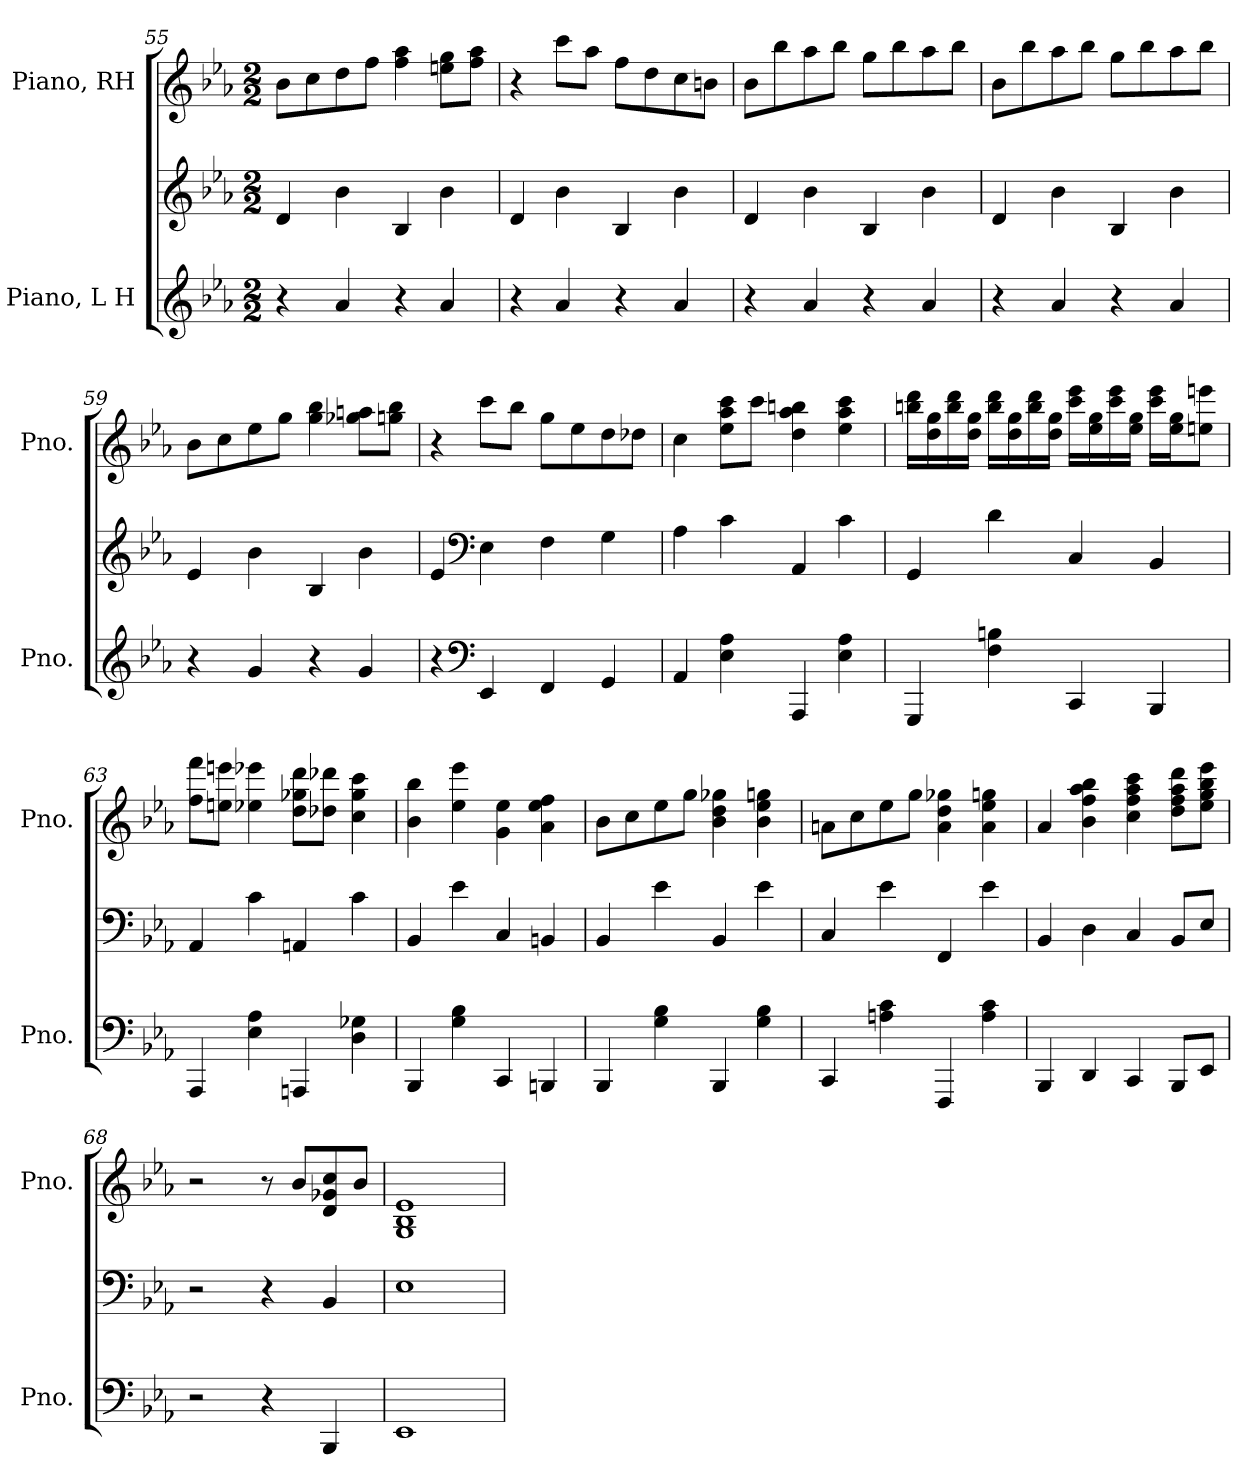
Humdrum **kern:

**kern	**kern	**kern
*part2	*part2	*part1
*staff3	*staff2	*staff1
*I"Piano, L H	*	*I"Piano, RH
*I'Pno.	*	*I'Pno.
!!LO:PB:g=z
*clefG2	*clefG2	*clefG2
*k[b-e-a-]	*k[b-e-a-]	*k[b-e-a-]
*M2/2	*M2/2	*M2/2
=55	=55	=55
4r	4d/	8b-\L
.	.	8cc\
4a-/	4b-\	8dd\
.	.	8ff\J
4r	4B-/	4ff\ 4aa-\
4a-/	4b-\	8een\ 8gg\L
.	.	8ff\ 8aa-\J
=56	=56	=56
4r	4d/	4r
4a-/	4b-\	8ccc\L
.	.	8aa-\J
4r	4B-/	8ff\L
.	.	8dd\
4a-/	4b-\	8cc\
.	.	8bn\J
=57	=57	=57
4r	4d/	8b-\L
.	.	8bb-\
4a-/	4b-\	8aa-\
.	.	8bb-\J
4r	4B-/	8gg\L
.	.	8bb-\
4a-/	4b-\	8aa-\
.	.	8bb-\J
=58	=58	=58
4r	4d/	8b-\L
.	.	8bb-\
4a-/	4b-\	8aa-\
.	.	8bb-\J
4r	4B-/	8gg\L
.	.	8bb-\
4a-/	4b-\	8aa-\
.	.	8bb-\J
!!LO:LB:g=z
=59	=59	=59
4r	4e-/	8b-\L
.	.	8cc\
4g/	4b-\	8ee-\
.	.	8gg\J
4r	4B-/	4gg\ 4bb-\
4g/	4b-\	8gg-X\ 8aan\L
.	.	8ggn\ 8bb-\J
=60	=60	=60
4r	4e-/	4r
*clefF4	*clefF4	*
4EE-/	4E-\	8ccc\L
.	.	8bb-\J
4FF/	4F\	8gg\L
.	.	8ee-\
4GG/	4G\	8dd\
.	.	8dd-X\J
=61	=61	=61
4AA-/	4A-\	4cc\
4E-\ 4A-\	4c\	8ee-\ 8aa-\ 8ccc\L
.	.	8ccc\J
4AAA-/	4AA-/	4dd\ 4aa-\ 4bbn\
4E-\ 4A-\	4c\	4ee-\ 4aa-\ 4ccc\
!!LO:LB:g=z
=62	=62	=62
4GGG/	4GG/	16bbn\ 16ddd\LL
.	.	16dd\ 16gg\
.	.	16bb\ 16ddd\
.	.	16dd\ 16gg\JJ
4F\ 4Bn\	4d\	16bb\ 16ddd\LL
.	.	16dd\ 16gg\
.	.	16bb\ 16ddd\
.	.	16dd\ 16gg\JJ
4CC/	4C/	16ccc\ 16eee-\LL
.	.	16ee-\ 16gg\
.	.	16ccc\ 16eee-\
.	.	16ee-\ 16gg\JJ
4BBB-/	4BB-/	16ccc\ 16eee-\LL
.	.	16ee-\ 16gg\J
.	.	8een\ 8eeen\J
=63	=63	=63
4AAA-/	4AA-/	8ff\ 8fff\L
.	.	8een\ 8eeen\J
4E-\ 4A-\	4c\	4ee-X\ 4eee-X\
4AAAn/	4AAn/	8dd\ 8gg-X\ 8ddd\L
.	.	8dd-X\ 8ddd-X\J
4D\ 4G-X\	4c\	4cc\ 4gg-\ 4ccc\
=64	=64	=64
4BBB-/	4BB-/	4b-\ 4bb-\
4G\ 4B-\	4e-\	4ee-\ 4eee-\
4CC/	4C/	4g\ 4ee-\
4BBBn/	4BBn/	4a-\ 4ee-\ 4ff\
=65	=65	=65
4BBB-/	4BB-/	8b-\L
.	.	8cc\
4G\ 4B-\	4e-\	8ee-\
.	.	8gg\J
4BBB-/	4BB-/	4b-\ 4dd\ 4gg-X\
4G\ 4B-\	4e-\	4b-\ 4ee-\ 4ggn\
!!LO:LB:g=z
=66	=66	=66
4CC/	4C/	8an\L
.	.	8cc\
4An\ 4c\	4e-\	8ee-\
.	.	8gg\J
4FFF/	4FF/	4a\ 4dd\ 4gg-X\
4A\ 4c\	4e-\	4a\ 4ee-\ 4ggn\
=67	=67	=67
4BBB-/	4BB-/	4a-/
4DD/	4D\	4b-\ 4ff\ 4aa-\ 4bb-\
4CC/	4C/	4cc\ 4ff\ 4aa-\ 4ccc\
8BBB-/L	8BB-/L	8dd\ 8ff\ 8aa-\ 8ddd\L
8EE-/J	8E-/J	8ee-\ 8gg\ 8bb-\ 8eee-\J
=68	=68	=68
2r	2r	2r
4r	4r	8r
.	.	8b-/L
4BBB-/	4BB-/	8d/ 8g-X/ 8cc/
.	.	8b-/J
=69	=69	=69
1EE-	1E-	1G 1B- 1e-
=	=	=
*-	*-	*-
